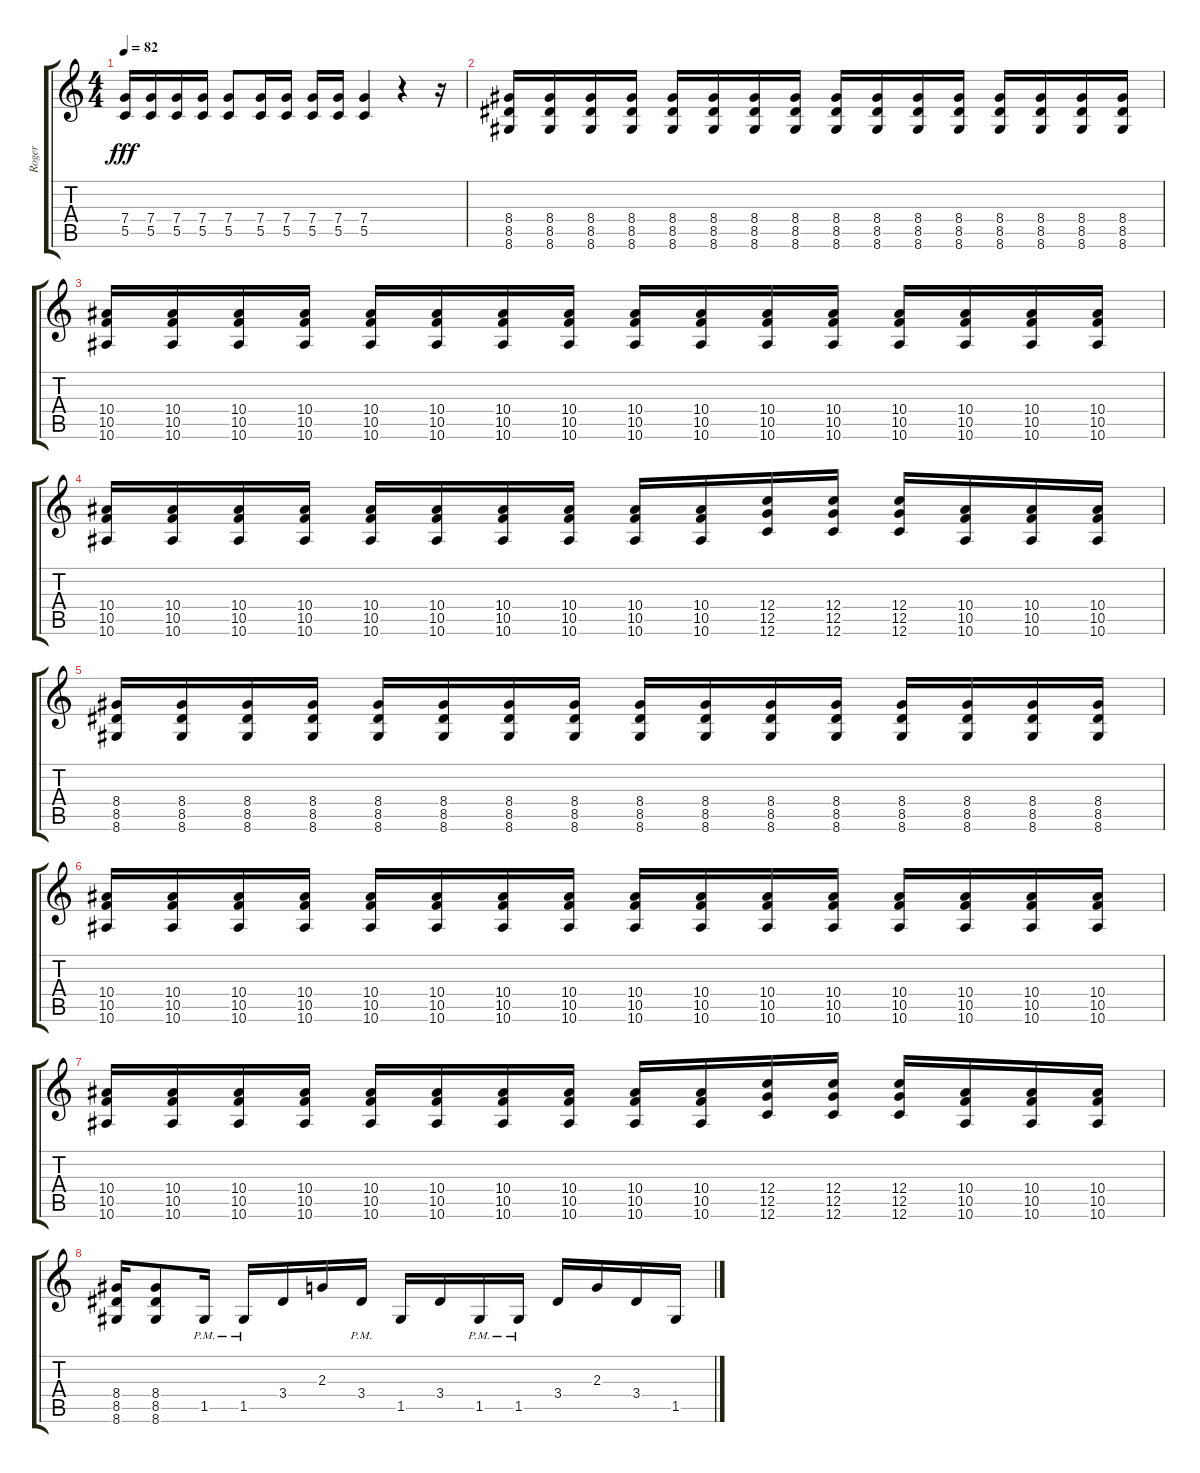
\track ("Roger" "Roger") {instrument distortionguitar}
\staff {score tabs}
\tuning (D4 A3 F3 C3 G2 C2) {hide}
\ts (4 4)
\tempo 82
\clef g2
\ks c
(7.4 5.5).16{dy fff} (7.4 5.5).16 (7.4 5.5).16 (7.4 5.5).16 (7.4 5.5).8 (7.4 5.5).16 (7.4 5.5).16 (7.4 5.5).16 (7.4 5.5).16 (7.4 5.5).4 r.4 r.16 |
(8.4 8.5 8.6).16 (8.4 8.5 8.6).16 (8.4 8.5 8.6).16 (8.4 8.5 8.6).16 (8.4 8.5 8.6).16 (8.4 8.5 8.6).16 (8.4 8.5 8.6).16 (8.4 8.5 8.6).16 (8.4 8.5 8.6).16 (8.4 8.5 8.6).16 (8.4 8.5 8.6).16 (8.4 8.5 8.6).16 (8.4 8.5 8.6).16 (8.4 8.5 8.6).16 (8.4 8.5 8.6).16 (8.4 8.5 8.6).16 |
(10.4 10.5 10.6).16 (10.4 10.5 10.6).16 (10.4 10.5 10.6).16 (10.4 10.5 10.6).16 (10.4 10.5 10.6).16 (10.4 10.5 10.6).16 (10.4 10.5 10.6).16 (10.4 10.5 10.6).16 (10.4 10.5 10.6).16 (10.4 10.5 10.6).16 (10.4 10.5 10.6).16 (10.4 10.5 10.6).16 (10.4 10.5 10.6).16 (10.4 10.5 10.6).16 (10.4 10.5 10.6).16 (10.4 10.5 10.6).16 |
(10.4 10.5 10.6).16 (10.4 10.5 10.6).16 (10.4 10.5 10.6).16 (10.4 10.5 10.6).16 (10.4 10.5 10.6).16 (10.4 10.5 10.6).16 (10.4 10.5 10.6).16 (10.4 10.5 10.6).16 (10.4 10.5 10.6).16 (10.4 10.5 10.6).16 (12.4 12.5 12.6).16 (12.4 12.5 12.6).16 (12.4 12.5 12.6).16 (10.4 10.5 10.6).16 (10.4 10.5 10.6).16 (10.4 10.5 10.6).16 |
(8.4 8.5 8.6).16 (8.4 8.5 8.6).16 (8.4 8.5 8.6).16 (8.4 8.5 8.6).16 (8.4 8.5 8.6).16 (8.4 8.5 8.6).16 (8.4 8.5 8.6).16 (8.4 8.5 8.6).16 (8.4 8.5 8.6).16 (8.4 8.5 8.6).16 (8.4 8.5 8.6).16 (8.4 8.5 8.6).16 (8.4 8.5 8.6).16 (8.4 8.5 8.6).16 (8.4 8.5 8.6).16 (8.4 8.5 8.6).16 |
(10.4 10.5 10.6).16 (10.4 10.5 10.6).16 (10.4 10.5 10.6).16 (10.4 10.5 10.6).16 (10.4 10.5 10.6).16 (10.4 10.5 10.6).16 (10.4 10.5 10.6).16 (10.4 10.5 10.6).16 (10.4 10.5 10.6).16 (10.4 10.5 10.6).16 (10.4 10.5 10.6).16 (10.4 10.5 10.6).16 (10.4 10.5 10.6).16 (10.4 10.5 10.6).16 (10.4 10.5 10.6).16 (10.4 10.5 10.6).16 |
(10.4 10.5 10.6).16 (10.4 10.5 10.6).16 (10.4 10.5 10.6).16 (10.4 10.5 10.6).16 (10.4 10.5 10.6).16 (10.4 10.5 10.6).16 (10.4 10.5 10.6).16 (10.4 10.5 10.6).16 (10.4 10.5 10.6).16 (10.4 10.5 10.6).16 (12.4 12.5 12.6).16 (12.4 12.5 12.6).16 (12.4 12.5 12.6).16 (10.4 10.5 10.6).16 (10.4 10.5 10.6).16 (10.4 10.5 10.6).16 |
(8.4 8.5 8.6).16 (8.4 8.5 8.6).8 1.5{pm}.16 1.5{pm}.16 3.4.16 2.3.16 3.4{pm}.16 1.5.16 3.4.16 1.5{pm}.16 1.5{pm}.16 3.4.16 2.3.16 3.4.16 1.5.16
